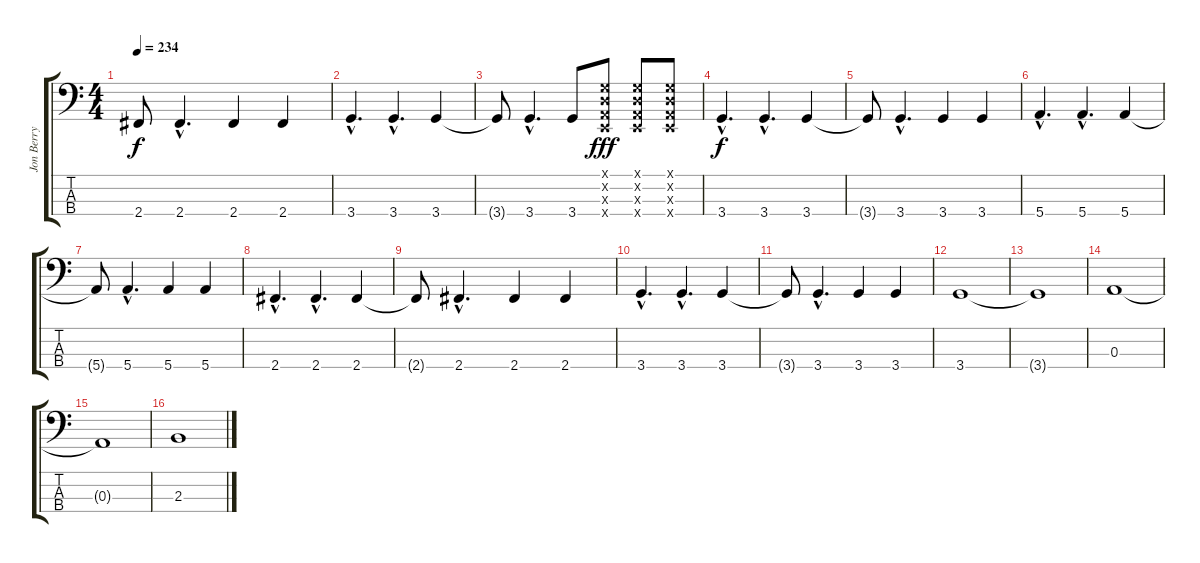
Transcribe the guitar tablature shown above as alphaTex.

\track ("Jon Berry" "Jon Berry") {instrument electricbasspick}
\staff {score tabs}
\tuning (G2 D2 A1 E1) {hide}
\ts (4 4)
\tempo 234
\clef f4
\ks c
2.4{t}.8{dy f} 2.4{hac}.4{d} 2.4.4 2.4.4 |
3.4{hac}.4{d} 3.4{hac}.4{d} 3.4.4 |
3.4{t}.8 3.4{hac}.4{d} 3.4.8 (0.1{x} 0.2{x} 0.3{x} 0.4{x}).8{dy fff} (0.1{x} 0.2{x} 0.3{x} 0.4{x}).8 (0.1{x} 0.2{x} 0.3{x} 0.4{x}).8 |
3.4{hac}.4{d dy f} 3.4{hac}.4{d} 3.4.4 |
3.4{t}.8 3.4{hac}.4{d} 3.4.4 3.4.4 |
5.4{hac}.4{d} 5.4{hac}.4{d} 5.4.4 |
5.4{t}.8 5.4{hac}.4{d} 5.4.4 5.4.4 |
2.4{hac}.4{d} 2.4{hac}.4{d} 2.4.4 |
2.4{t}.8 2.4{hac}.4{d} 2.4.4 2.4.4 |
3.4{hac}.4{d} 3.4{hac}.4{d} 3.4.4 |
3.4{t}.8 3.4{hac}.4{d} 3.4.4 3.4.4 |
3.4.1 |
3.4{t}.1 |
0.3.1 |
0.3{t}.1 |
2.3.1
